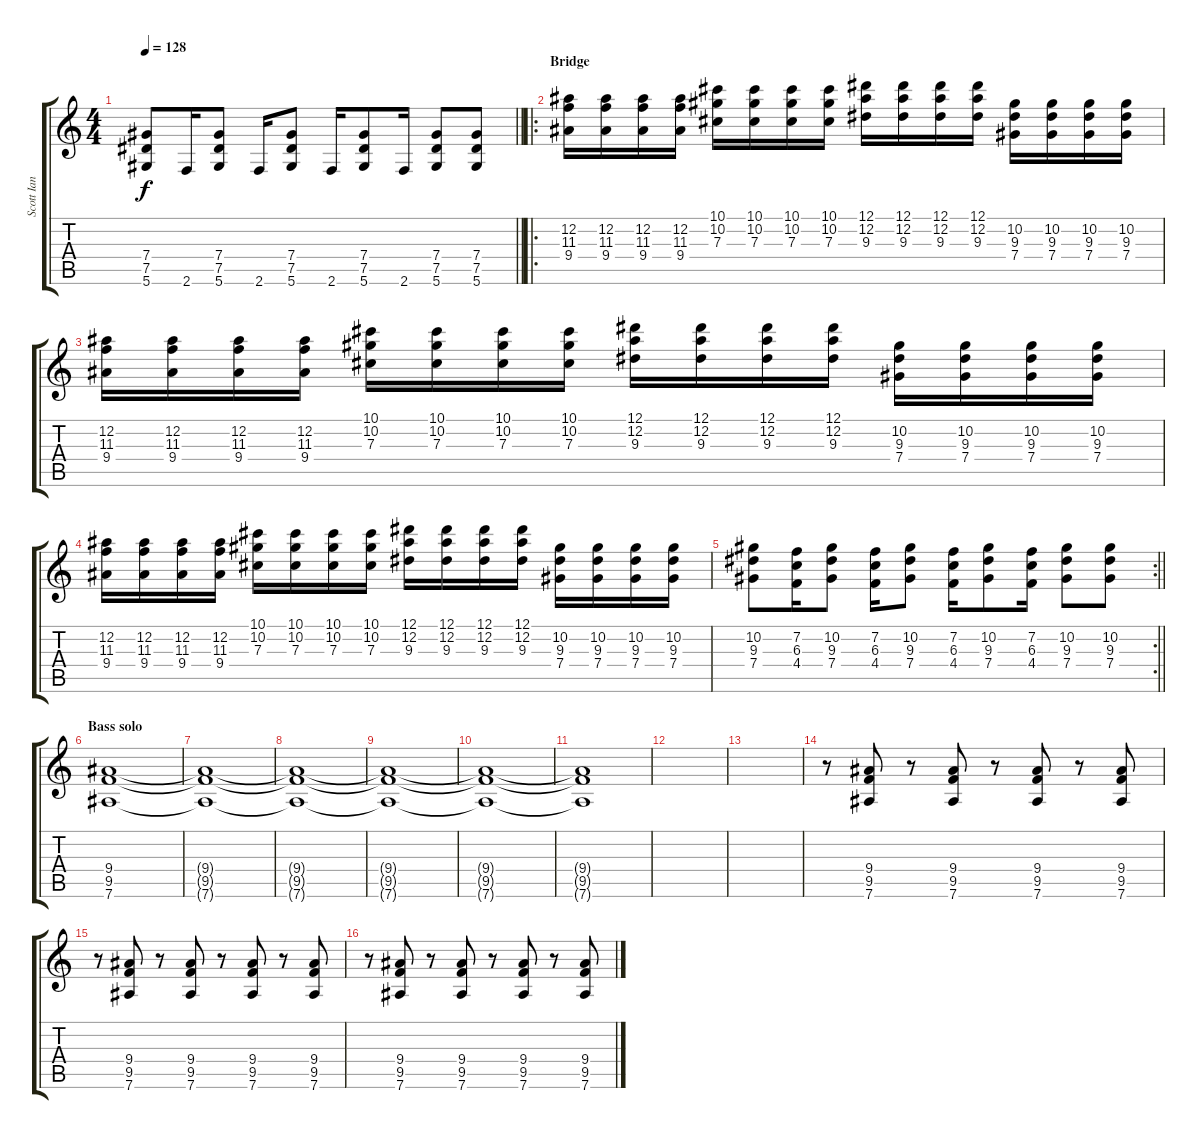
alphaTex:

\track ("Scott Ian (Lead Guitar)" "Scott Ian ") {instrument distortionguitar}
\staff {score tabs}
\tuning (Eb4 Bb3 Gb3 Db3 Ab2 Eb2) {hide}
\ts (4 4)
\tempo 128
\clef g2
\barLineRight lightlight
\ks c
(7.4 7.5 5.6).8{dy f} 2.6.16 (7.4 7.5 5.6).8 2.6.16 (7.4 7.5 5.6).8 2.6.16 (7.4 7.5 5.6).8 2.6.16 (7.4 7.5 5.6).8 (7.4 7.5 5.6).8 |
\ro
\section ("" "Bridge")
(12.2 11.3 9.4).16 (12.2 11.3 9.4).16 (12.2 11.3 9.4).16 (12.2 11.3 9.4).16 (10.1 10.2 7.3).16 (10.1 10.2 7.3).16 (10.1 10.2 7.3).16 (10.1 10.2 7.3).16 (12.1 12.2 9.3).16 (12.1 12.2 9.3).16 (12.1 12.2 9.3).16 (12.1 12.2 9.3).16 (10.2 9.3 7.4).16 (10.2 9.3 7.4).16 (10.2 9.3 7.4).16 (10.2 9.3 7.4).16 |
(12.2 11.3 9.4).16 (12.2 11.3 9.4).16 (12.2 11.3 9.4).16 (12.2 11.3 9.4).16 (10.1 10.2 7.3).16 (10.1 10.2 7.3).16 (10.1 10.2 7.3).16 (10.1 10.2 7.3).16 (12.1 12.2 9.3).16 (12.1 12.2 9.3).16 (12.1 12.2 9.3).16 (12.1 12.2 9.3).16 (10.2 9.3 7.4).16 (10.2 9.3 7.4).16 (10.2 9.3 7.4).16 (10.2 9.3 7.4).16 |
(12.2 11.3 9.4).16 (12.2 11.3 9.4).16 (12.2 11.3 9.4).16 (12.2 11.3 9.4).16 (10.1 10.2 7.3).16 (10.1 10.2 7.3).16 (10.1 10.2 7.3).16 (10.1 10.2 7.3).16 (12.1 12.2 9.3).16 (12.1 12.2 9.3).16 (12.1 12.2 9.3).16 (12.1 12.2 9.3).16 (10.2 9.3 7.4).16 (10.2 9.3 7.4).16 (10.2 9.3 7.4).16 (10.2 9.3 7.4).16 |
\rc 2
\barLineRight lightlight
(10.2 9.3 7.4).8 (7.2 6.3 4.4).16 (10.2 9.3 7.4).8 (7.2 6.3 4.4).16 (10.2 9.3 7.4).8 (7.2 6.3 4.4).16 (10.2 9.3 7.4).8 (7.2 6.3 4.4).16 (10.2 9.3 7.4).8 (10.2 9.3 7.4).8 |
\section ("" "Bass solo")
(9.4 9.5 7.6).1 |
(9.4{t} 9.5{t} 7.6{t}).1{volume 0} |
(9.4{t} 9.5{t} 7.6{t}).1 |
(9.4{t} 9.5{t} 7.6{t}).1 |
(9.4{t} 9.5{t} 7.6{t}).1 |
(9.4{t} 9.5{t} 7.6{t}).1 |
|
|
r.8{volume 16} (9.4 9.5 7.6).8 r.8 (9.4 9.5 7.6).8 r.8 (9.4 9.5 7.6).8 r.8 (9.4 9.5 7.6).8 |
r.8 (9.4 9.5 7.6).8 r.8 (9.4 9.5 7.6).8 r.8 (9.4 9.5 7.6).8 r.8 (9.4 9.5 7.6).8 |
r.8 (9.4 9.5 7.6).8 r.8 (9.4 9.5 7.6).8 r.8 (9.4 9.5 7.6).8 r.8 (9.4 9.5 7.6).8
